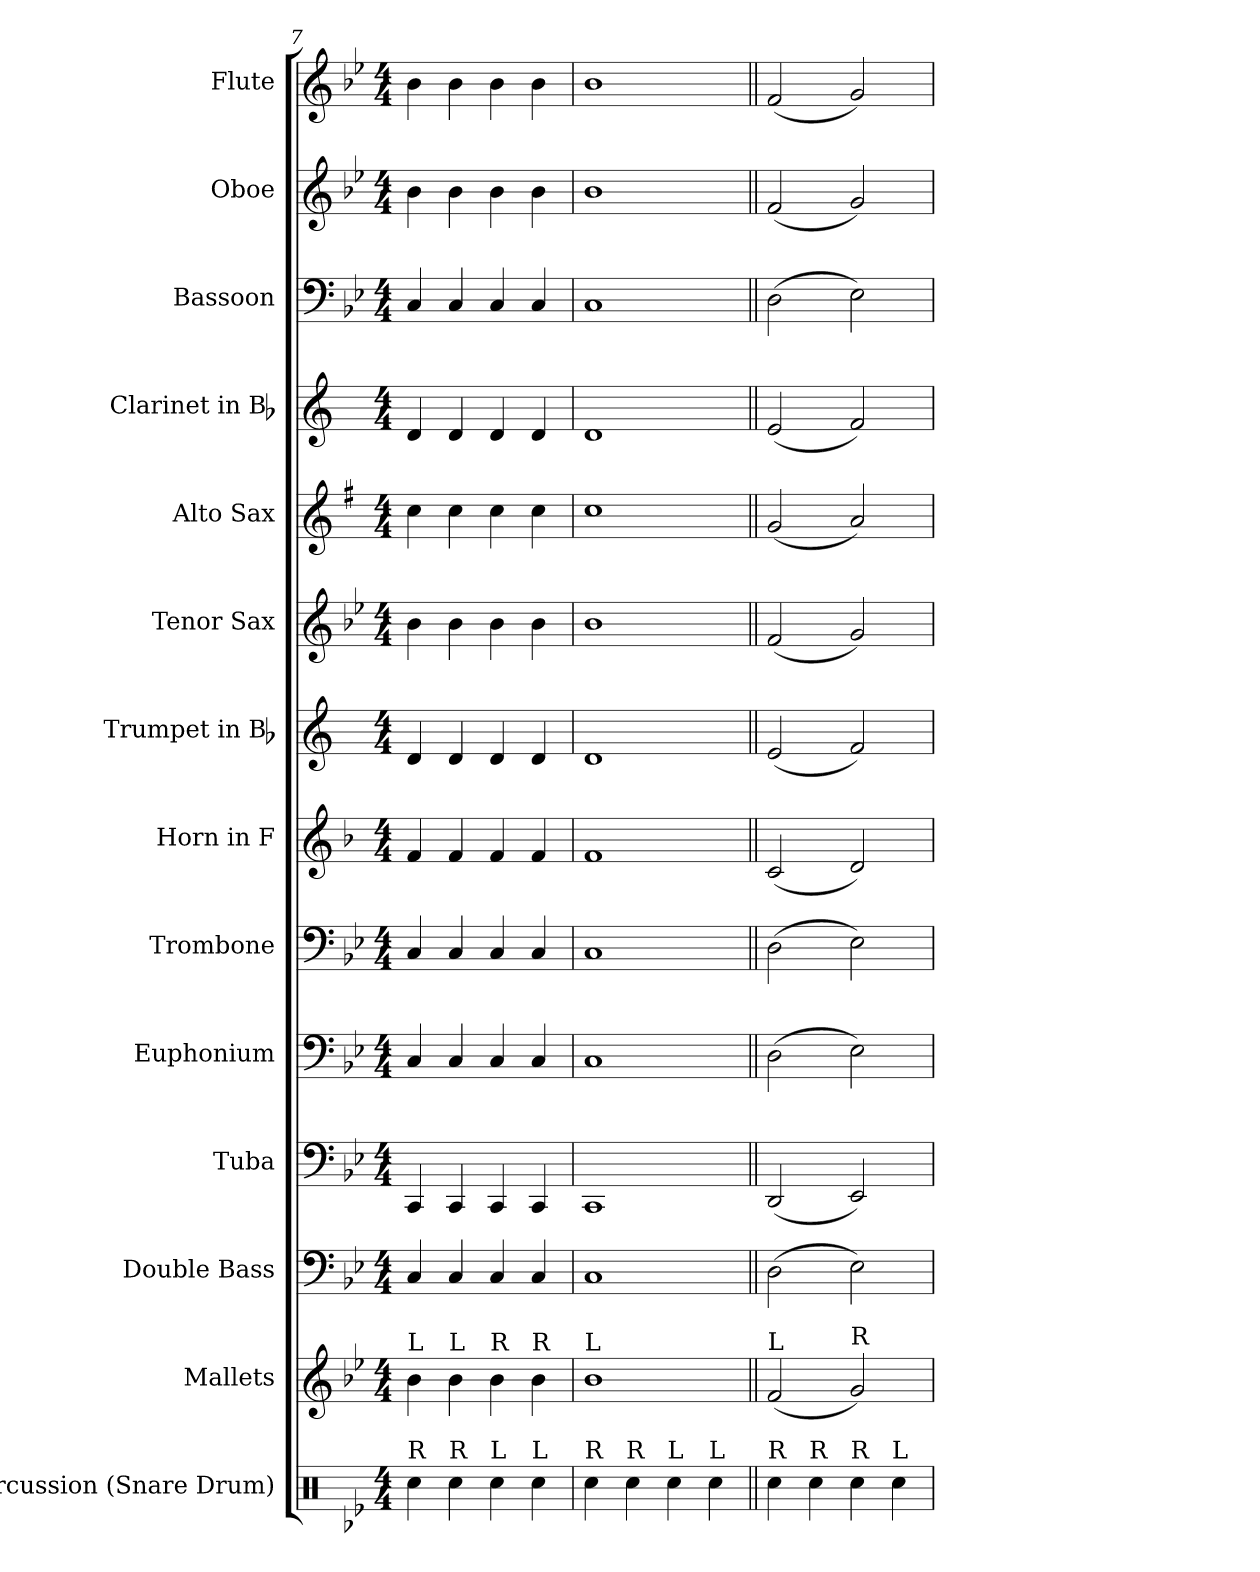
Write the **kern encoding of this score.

**kern	**kern	**kern	**kern	**kern	**kern	**kern	**kern	**kern	**kern	**kern	**kern	**kern	**kern
*part14	*part13	*part12	*part11	*part10	*part9	*part8	*part7	*part6	*part5	*part4	*part3	*part2	*part1
*staff14	*staff13	*staff12	*staff11	*staff10	*staff9	*staff8	*staff7	*staff6	*staff5	*staff4	*staff3	*staff2	*staff1
*I"Percussion (Snare Drum)	*I"Mallets	*I"Double Bass	*I"Tuba	*I"Euphonium	*I"Trombone	*I"Horn in F	*I"Trumpet in Bb	*I"Tenor Sax	*I"Alto Sax	*I"Clarinet in Bb	*I"Bassoon	*I"Oboe	*I"Flute
*I'Perc. (Snr. Drum)	*I'Mal.	*I'D.B.	*I'Tuba	*I'Euph.	*I'Tbn.	*I'Hn.	*	*I'T. Sx.	*I'A. Sx.	*	*I'Bsn.	*I'Ob.	*I'Fl.
*clefX	*clefG2	*clefF4	*clefF4	*clefF4	*clefF4	*clefG2	*clefG2	*clefG2	*clefG2	*clefG2	*clefF4	*clefG2	*clefG2
*	*	*ITrd7c12	*	*	*	*ITrd4c7	*ITrd1c2	*ITrd8c14	*ITrd5c9	*ITrd1c2	*	*	*
*k[b-e-]	*k[b-e-]	*k[b-e-]	*k[b-e-]	*k[b-e-]	*k[b-e-]	*k[b-e-]	*k[b-e-]	*k[b-e-]	*k[b-e-]	*k[b-e-]	*k[b-e-]	*k[b-e-]	*k[b-e-]
*B-:	*B-:	*B-:	*B-:	*B-:	*B-:	*B-:	*B-:	*B-:	*B-:	*B-:	*B-:	*B-:	*B-:
*M4/4	*M4/4	*M4/4	*M4/4	*M4/4	*M4/4	*M4/4	*M4/4	*M4/4	*M4/4	*M4/4	*M4/4	*M4/4	*M4/4
=7	=7	=7	=7	=7	=7	=7	=7	=7	=7	=7	=7	=7	=7
!	!LO:TX:a:t=L	!	!	!	!	!	!	!	!	!	!	!	!
!LO:TX:a:t=R	!	!	!	!	!	!	!	!	!	!	!	!	!
4Rcc\	4b-\	4CC/	4CC/	4C/	4C/	4B-/	4c/	4B-\	4e-\	4c/	4C/	4b-\	4b-\
!	!LO:TX:a:t=L	!	!	!	!	!	!	!	!	!	!	!	!
!LO:TX:a:t=R	!	!	!	!	!	!	!	!	!	!	!	!	!
4Rcc\	4b-\	4CC/	4CC/	4C/	4C/	4B-/	4c/	4B-\	4e-\	4c/	4C/	4b-\	4b-\
!	!LO:TX:a:t=R	!	!	!	!	!	!	!	!	!	!	!	!
!LO:TX:a:t=L	!	!	!	!	!	!	!	!	!	!	!	!	!
4Rcc\	4b-\	4CC/	4CC/	4C/	4C/	4B-/	4c/	4B-\	4e-\	4c/	4C/	4b-\	4b-\
!	!LO:TX:a:t=R	!	!	!	!	!	!	!	!	!	!	!	!
!LO:TX:a:t=L	!	!	!	!	!	!	!	!	!	!	!	!	!
4Rcc\	4b-\	4CC/	4CC/	4C/	4C/	4B-/	4c/	4B-\	4e-\	4c/	4C/	4b-\	4b-\
=8	=8	=8	=8	=8	=8	=8	=8	=8	=8	=8	=8	=8	=8
!	!LO:TX:a:t=L	!	!	!	!	!	!	!	!	!	!	!	!
!LO:TX:a:t=R	!	!	!	!	!	!	!	!	!	!	!	!	!
4Rcc\	1b-	1CC	1CC	1C	1C	1B-	1c	1B-	1e-	1c	1C	1b-	1b-
!LO:TX:a:t=R	!	!	!	!	!	!	!	!	!	!	!	!	!
4Rcc\	.	.	.	.	.	.	.	.	.	.	.	.	.
!LO:TX:a:t=L	!	!	!	!	!	!	!	!	!	!	!	!	!
4Rcc\	.	.	.	.	.	.	.	.	.	.	.	.	.
!LO:TX:a:t=L	!	!	!	!	!	!	!	!	!	!	!	!	!
4Rcc\	.	.	.	.	.	.	.	.	.	.	.	.	.
!!LO:PB:g=z
=9||	=9||	=9||	=9||	=9||	=9||	=9||	=9||	=9||	=9||	=9||	=9||	=9||	=9||
!	!LO:TX:a:t=L	!	!	!	!	!	!	!	!	!	!	!	!
!LO:TX:a:t=R	!	!	!	!	!	!	!	!	!	!	!	!	!
4Rcc\	(<2f/	(>2DD\	(<2DD/	(>2D\	(>2D\	(<2F/	(<2d/	(<2F/	(<2B-/	(<2d/	(>2D\	(<2f/	(<2f/
!LO:TX:a:t=R	!	!	!	!	!	!	!	!	!	!	!	!	!
4Rcc\	.	.	.	.	.	.	.	.	.	.	.	.	.
!	!LO:TX:a:t=R	!	!	!	!	!	!	!	!	!	!	!	!
!LO:TX:a:t=R	!	!	!	!	!	!	!	!	!	!	!	!	!
4Rcc\	2g/)	2EE-\)	2EE-/)	2E-\)	2E-\)	2G/)	2e-/)	2G/)	2c/)	2e-/)	2E-\)	2g/)	2g/)
!LO:TX:a:t=L	!	!	!	!	!	!	!	!	!	!	!	!	!
4Rcc\	.	.	.	.	.	.	.	.	.	.	.	.	.
=	=	=	=	=	=	=	=	=	=	=	=	=	=
*-	*-	*-	*-	*-	*-	*-	*-	*-	*-	*-	*-	*-	*-
